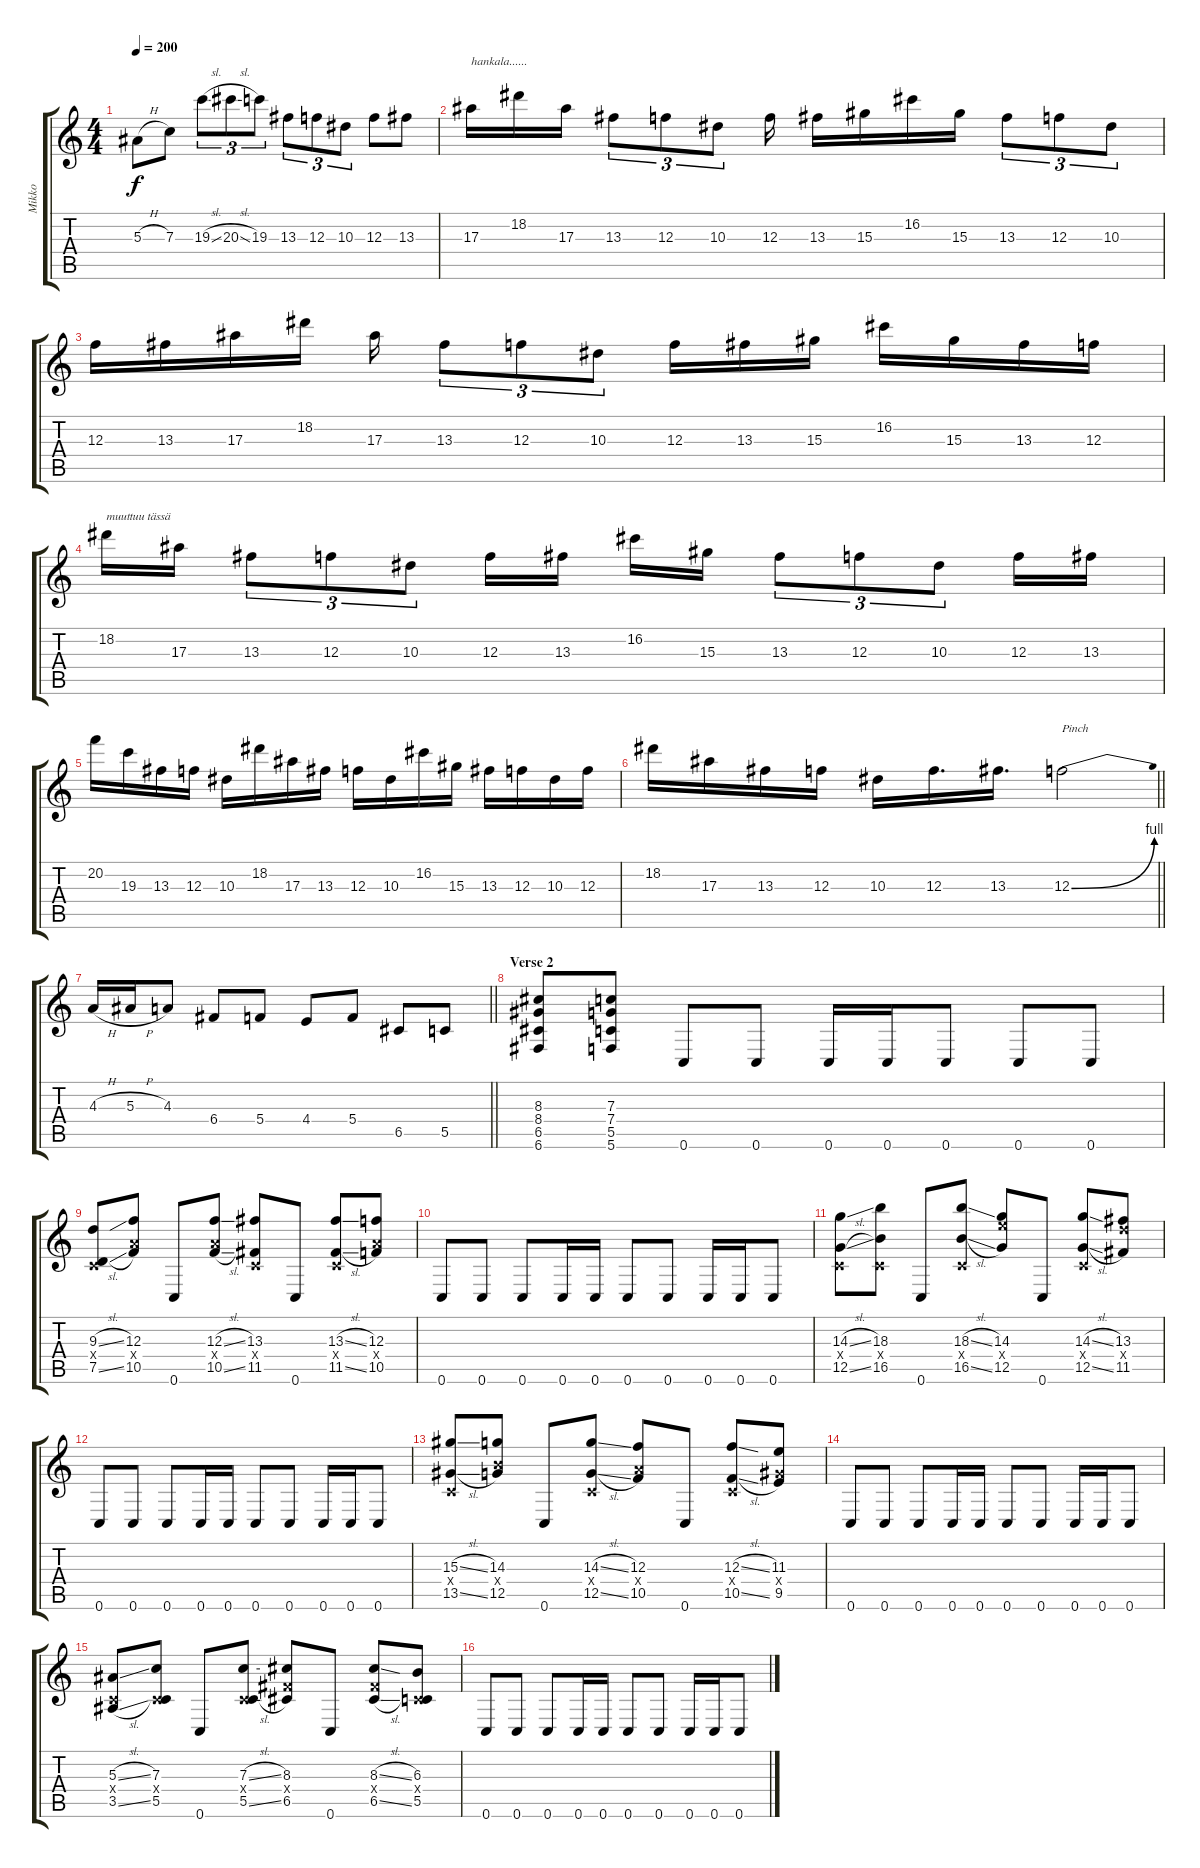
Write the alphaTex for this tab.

\track ("Mikko" "Mikko") {instrument distortionguitar}
\staff {score tabs}
\tuning (D4 A3 F3 C3 G2 C2) {hide}
\ts (4 4)
\tempo 200
\clef g2
\ks c
5.3{h}.8{dy f} 7.3.8 19.3{sl}.8{tu (3 2)} 20.3{sl}.8{tu (3 2)} 19.3.8{tu (3 2)} 13.3.8{tu (3 2)} 12.3.8{tu (3 2)} 10.3.8{tu (3 2)} 12.3.8 13.3.8 |
17.3.16{txt "hankala......"} 18.2.16 17.3.16 13.3.8{tu (3 2)} 12.3.8{tu (3 2)} 10.3.8{tu (3 2)} 12.3.16 13.3.16 15.3.16 16.2.16 15.3.16 13.3.8{tu (3 2)} 12.3.8{tu (3 2)} 10.3.8{tu (3 2)} |
12.3.16 13.3.16 17.3.16 18.2.16 17.3.16 13.3.8{tu (3 2)} 12.3.8{tu (3 2)} 10.3.8{tu (3 2)} 12.3.16 13.3.16 15.3.16 16.2.16 15.3.16 13.3.16 12.3.16 |
18.2.16{txt "muuttuu tässä"} 17.3.16 13.3.8{tu (3 2)} 12.3.8{tu (3 2)} 10.3.8{tu (3 2)} 12.3.16 13.3.16 16.2.16 15.3.16 13.3.8{tu (3 2)} 12.3.8{tu (3 2)} 10.3.8{tu (3 2)} 12.3.16 13.3.16 |
20.2.16 19.3.16 13.3.16 12.3.16 10.3.16 18.2.16 17.3.16 13.3.16 12.3.16 10.3.16 16.2.16 15.3.16 13.3.16 12.3.16 10.3.16 12.3.16 |
\barLineRight lightlight
18.2.16 17.3.16 13.3.16 12.3.16 10.3.16 12.3.16{d} 13.3.16{d} 12.3{be (bend 0 0 60 4)}.2{txt "Pinch" instrument guitarharmonics} |
\barLineRight lightlight
4.3{h}.16{instrument distortionguitar} 5.3{h}.16 4.3.8 6.4.8 5.4.8 4.4.8 5.4.8 6.5.8 5.5.8 |
\section ("" "Verse 2")
(8.3 8.4 6.5 6.6).8 (7.3 7.4 5.5 5.6).8 0.6.8 0.6.8 0.6.16 0.6.16 0.6.8 0.6.8 0.6.8 |
(9.3{sl} 0.4{x} 7.5{sl}).8 (12.3 9.4{x} 10.5).8 0.6.8 (12.3{sl} 9.4{x} 10.5{sl}).8 (13.3 0.4{x} 11.5).8 0.6.8 (13.3{sl} 0.4{x} 11.5{sl}).8 (12.3 9.4{x} 10.5).8 |
0.6.8 0.6.8 0.6.8 0.6.16 0.6.16 0.6.8 0.6.8 0.6.16 0.6.16 0.6.8 |
(14.3{sl} 0.4{x} 12.5{sl}).8 (18.3 0.4{x} 16.5).8 0.6.8 (18.3{sl} 0.4{x} 16.5{sl}).8 (14.3 16.4{x} 12.5).8 0.6.8 (14.3{sl} 0.4{x} 12.5{sl}).8 (13.3 14.4{x} 11.5).8 |
0.6.8 0.6.8 0.6.8 0.6.16 0.6.16 0.6.8 0.6.8 0.6.16 0.6.16 0.6.8 |
(15.3{sl} 0.4{x} 13.5{sl}).8 (14.3 11.4{x} 12.5).8 0.6.8 (14.3{sl} 0.4{x} 12.5{sl}).8 (12.3 9.4{x} 10.5).8 0.6.8 (12.3{sl} 0.4{x} 10.5{sl}).8 (11.3 8.4{x} 9.5).8 |
0.6.8 0.6.8 0.6.8 0.6.16 0.6.16 0.6.8 0.6.8 0.6.16 0.6.16 0.6.8 |
(5.3{sl} 0.4{x} 3.5{sl}).8 (7.3 0.4{x} 5.5).8 0.6.8 (7.3{sl} 0.4{x} 5.5{sl}).8 (8.3 6.4{x} 6.5).8 0.6.8 (8.3{sl} 6.4{x} 6.5{sl}).8 (6.3 0.4{x} 5.5).8 |
0.6.8 0.6.8 0.6.8 0.6.16 0.6.16 0.6.8 0.6.8 0.6.16 0.6.16 0.6.8
